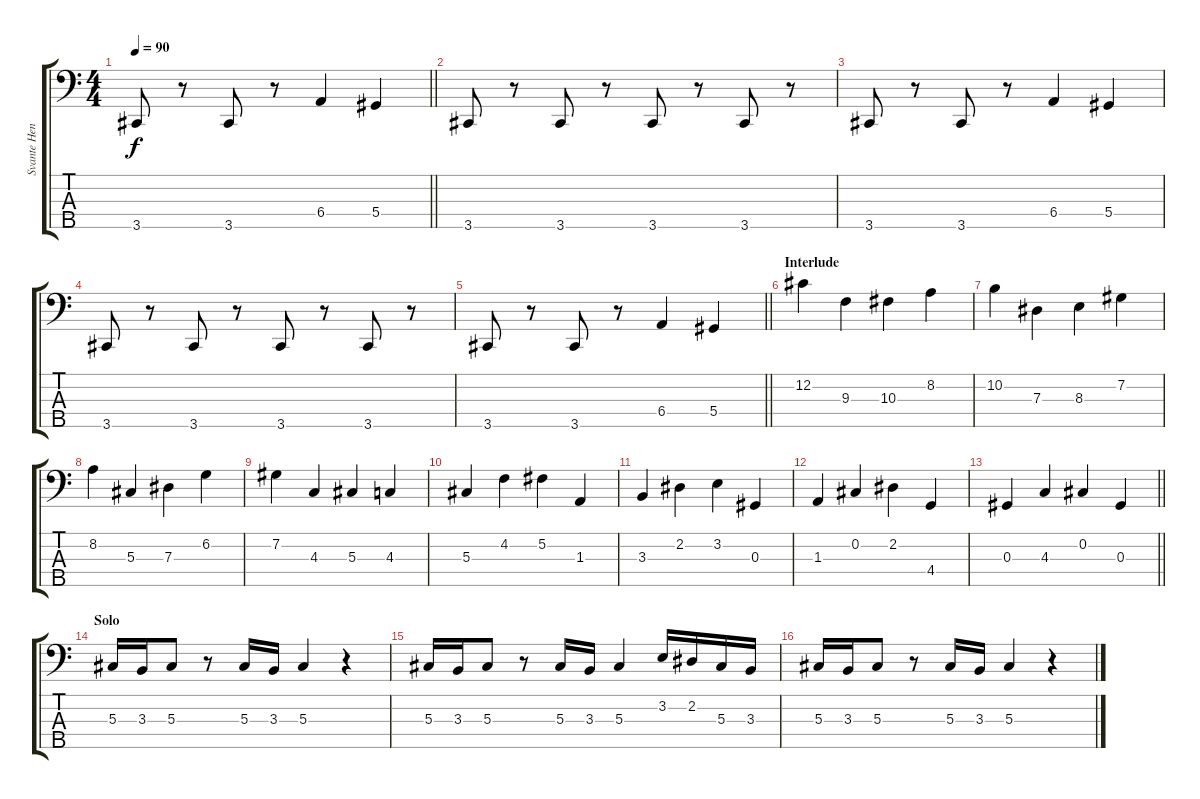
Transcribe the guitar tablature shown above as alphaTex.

\track ("Svante Henrysson" "Svante Hen") {instrument electricbassfinger}
\staff {score tabs}
\tuning (Gb2 Db2 Ab1 Eb1 Bb0) {hide}
\ts (4 4)
\tempo 90
\clef f4
\barLineRight lightlight
\ks c
3.5.8{dy f} r.8 3.5.8 r.8 6.4.4 5.4.4 |
3.5.8 r.8 3.5.8 r.8 3.5.8 r.8 3.5.8 r.8 |
3.5.8 r.8 3.5.8 r.8 6.4.4 5.4.4 |
3.5.8 r.8 3.5.8 r.8 3.5.8 r.8 3.5.8 r.8 |
\barLineRight lightlight
3.5.8 r.8 3.5.8 r.8 6.4.4 5.4.4 |
\section ("" "Interlude")
12.2.4 9.3.4 10.3.4 8.2.4 |
10.2.4 7.3.4 8.3.4 7.2.4 |
8.2.4 5.3.4 7.3.4 6.2.4 |
7.2.4 4.3.4 5.3.4 4.3.4 |
5.3.4 4.2.4 5.2.4 1.3.4 |
3.3.4 2.2.4 3.2.4 0.3.4 |
1.3.4 0.2.4 2.2.4 4.4.4 |
\barLineRight lightlight
0.3.4 4.3.4 0.2.4 0.3.4 |
\section ("" "Solo")
5.3.16 3.3.16 5.3.8 r.8 5.3.16 3.3.16 5.3.4 r.4 |
5.3.16 3.3.16 5.3.8 r.8 5.3.16 3.3.16 5.3.4 3.2.16 2.2.16 5.3.16 3.3.16 |
5.3.16 3.3.16 5.3.8 r.8 5.3.16 3.3.16 5.3.4 r.4
